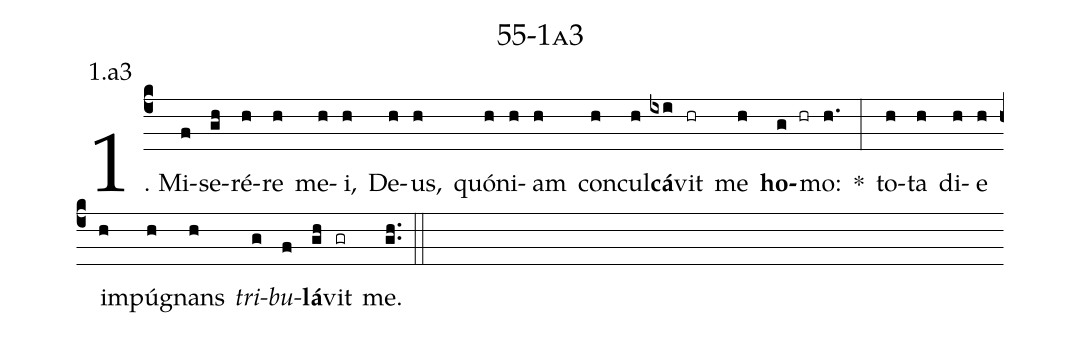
name: 55-1a3;
annotation: 1.a3;
%%
(c4)1. Mi(f)se(gh)ré(h)re(h) me(h)i,(h) De(h)us,(h) quón(h)i(h)am(h) con(h)cul(h)<b>cá</b>(ixi)vit(hr) me(h) <b>ho</b>(g hr)mo:(h.) *(:) to(h)ta(h) di(h)e(h) im(h)pú(h)gnans(h) <i>tri</i>(g)<i>bu</i>(f)<b>lá</b>(gh)vit(gr) me.(gh..) (::)
